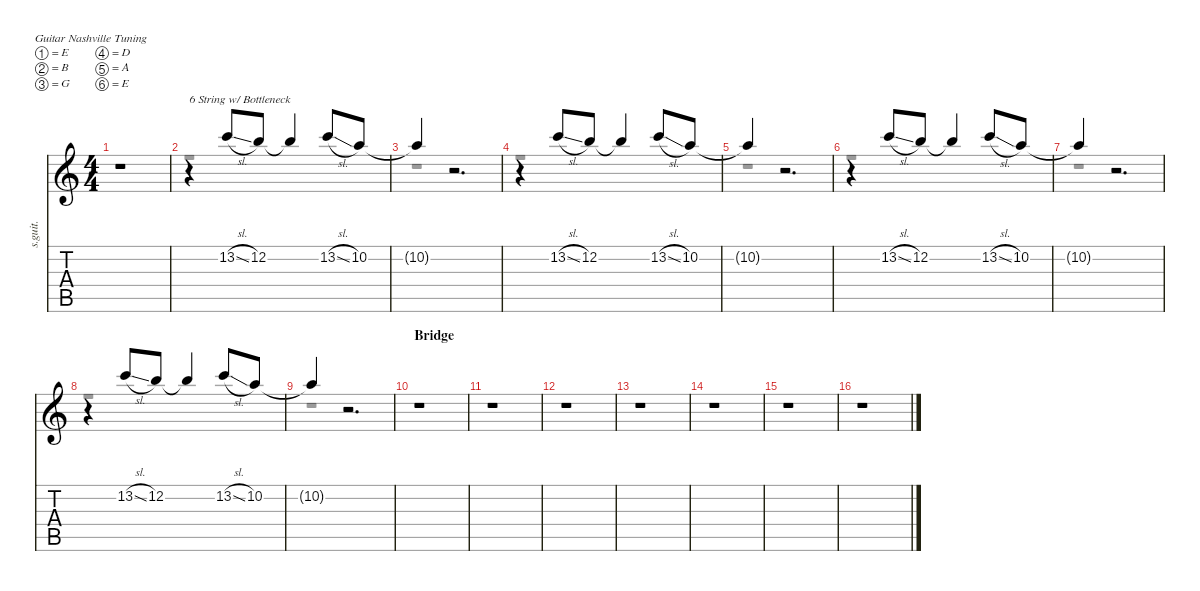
\defaultSystemsLayout 4
\hideDynamics
\bracketExtendMode nobrackets
\track ("Jimmy Page - 12-String & Slide Guitar" "s.guit.") {instrument electricguitarclean}
\staff {score tabs}
\tuning (E4 B3 G4 D4 A3 E3)
\voice
\ts (4 4)
\tempo (98 hide)
\clef g2
\ks c
r.1{dy mp} |
r.4{txt "6 String w/ Bottleneck"} 13.2{sl}.8{lyrics (0 "") lyrics (1 "") lyrics (2 "") lyrics (3 "") lyrics (4 "") dy mf} 12.2.8{lyrics (0 "") lyrics (1 "") lyrics (2 "") lyrics (3 "") lyrics (4 "")} 12.2{t}.4{lyrics (0 "") lyrics (1 "") lyrics (2 "") lyrics (3 "") lyrics (4 "")} 13.2{sl}.8{lyrics (0 "") lyrics (1 "") lyrics (2 "") lyrics (3 "") lyrics (4 "")} 10.2.8{lyrics (0 "") lyrics (1 "") lyrics (2 "") lyrics (3 "") lyrics (4 "")} |
10.2{t}.4{lyrics (0 "") lyrics (1 "") lyrics (2 "") lyrics (3 "") lyrics (4 "") dy f} r.2{d} |
r.4 13.2{sl}.8{lyrics (0 "") lyrics (1 "") lyrics (2 "") lyrics (3 "") lyrics (4 "") dy mf} 12.2.8{lyrics (0 "") lyrics (1 "") lyrics (2 "") lyrics (3 "") lyrics (4 "")} 12.2{t}.4{lyrics (0 "") lyrics (1 "") lyrics (2 "") lyrics (3 "") lyrics (4 "")} 13.2{sl}.8{lyrics (0 "") lyrics (1 "") lyrics (2 "") lyrics (3 "") lyrics (4 "")} 10.2.8{lyrics (0 "") lyrics (1 "") lyrics (2 "") lyrics (3 "") lyrics (4 "")} |
10.2{t}.4{lyrics (0 "") lyrics (1 "") lyrics (2 "") lyrics (3 "") lyrics (4 "") dy f} r.2{d} |
r.4 13.2{sl}.8{lyrics (0 "") lyrics (1 "") lyrics (2 "") lyrics (3 "") lyrics (4 "") dy mf} 12.2.8{lyrics (0 "") lyrics (1 "") lyrics (2 "") lyrics (3 "") lyrics (4 "")} 12.2{t}.4{lyrics (0 "") lyrics (1 "") lyrics (2 "") lyrics (3 "") lyrics (4 "")} 13.2{sl}.8{lyrics (0 "") lyrics (1 "") lyrics (2 "") lyrics (3 "") lyrics (4 "")} 10.2.8{lyrics (0 "") lyrics (1 "") lyrics (2 "") lyrics (3 "") lyrics (4 "")} |
10.2{t}.4{lyrics (0 "") lyrics (1 "") lyrics (2 "") lyrics (3 "") lyrics (4 "") dy f} r.2{d} |
r.4 13.2{sl}.8{lyrics (0 "") lyrics (1 "") lyrics (2 "") lyrics (3 "") lyrics (4 "") dy mf} 12.2.8{lyrics (0 "") lyrics (1 "") lyrics (2 "") lyrics (3 "") lyrics (4 "")} 12.2{t}.4{lyrics (0 "") lyrics (1 "") lyrics (2 "") lyrics (3 "") lyrics (4 "")} 13.2{sl}.8{lyrics (0 "") lyrics (1 "") lyrics (2 "") lyrics (3 "") lyrics (4 "")} 10.2.8{lyrics (0 "") lyrics (1 "") lyrics (2 "") lyrics (3 "") lyrics (4 "")} |
10.2{t}.4{lyrics (0 "") lyrics (1 "") lyrics (2 "") lyrics (3 "") lyrics (4 "") dy f} r.2{d} |
\section ("" "Bridge")
\tempo (102 hide)
r.1 |
r.1 |
r.1 |
r.1 |
r.1 |
r.1 |
r.1
\voice
\clef g2
\ottava regular
\simile none
\ks c
r.1{dy mp} |
r.1 |
r.1 |
r.1 |
r.1 |
r.1 |
r.1 |
r.1 |
r.1 |
r.1 |
r.1 |
r.1 |
r.1 |
r.1 |
r.1 |
r.1
